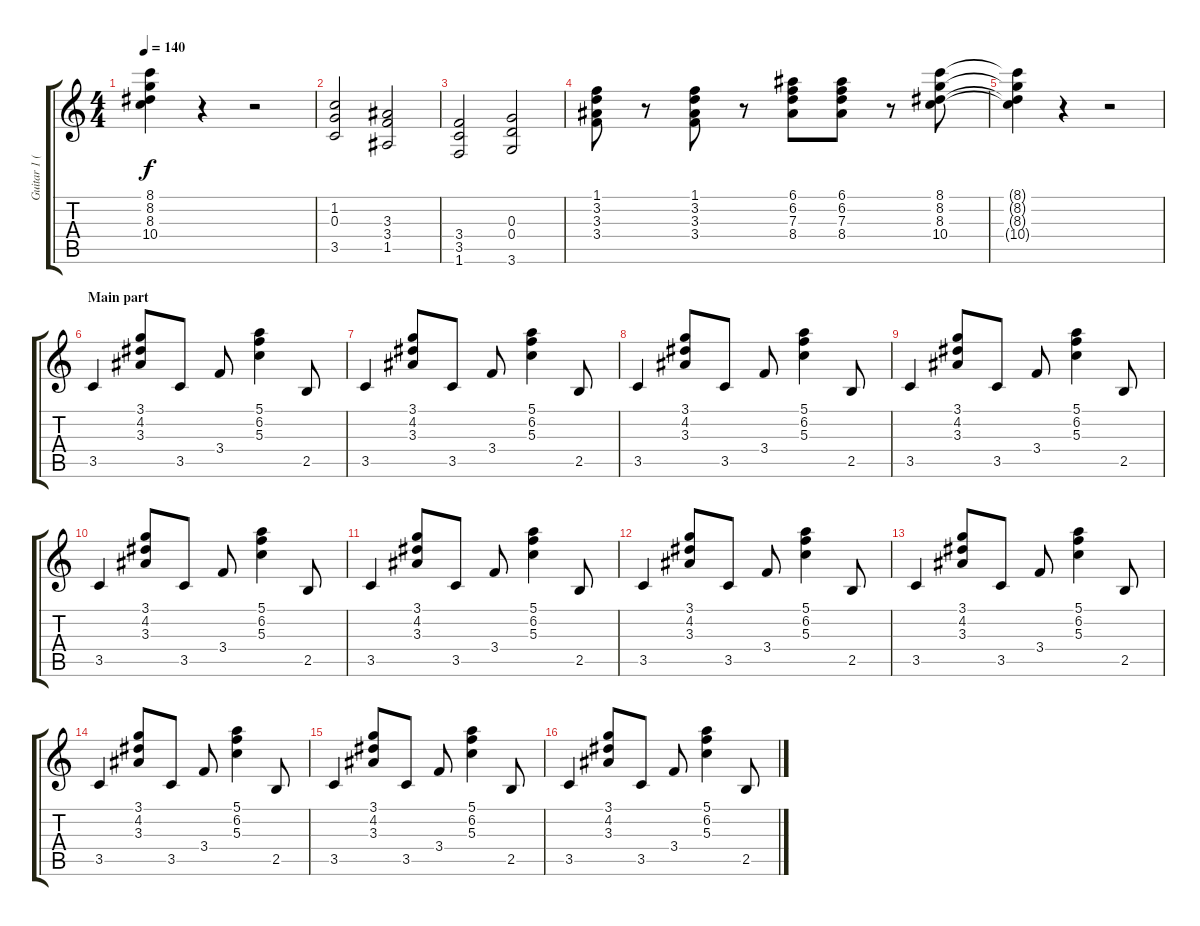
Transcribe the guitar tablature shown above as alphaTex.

\track ("Guitar 1 (rhythm)" "Guitar 1 (") {instrument acousticguitarsteel}
\staff {score tabs}
\tuning (E4 B3 G3 D3 A2 E2) {hide}
\ts (4 4)
\tempo 140
\clef g2
\ks c
(8.1{t} 8.2{t} 8.3{t} 10.4{t}).4{dy f} r.4 r.2 |
(1.2 0.3 3.5).2 (3.3 3.4 1.5).2 |
(3.4 3.5 1.6).2 (0.3 0.4 3.6).2 |
(1.1 3.2 3.3 3.4).8 r.8 (1.1 3.2 3.3 3.4).8 r.8 (6.1 6.2 7.3 8.4).8 (6.1 6.2 7.3 8.4).8 r.8 (8.1 8.2 8.3 10.4).8 |
(8.1{t} 8.2{t} 8.3{t} 10.4{t}).4 r.4 r.2 |
\section ("" "Main part")
3.5.4 (3.1 4.2 3.3).8 3.5.8 3.4.8 (5.1 6.2 5.3).4 2.5.8 |
3.5.4 (3.1 4.2 3.3).8 3.5.8 3.4.8 (5.1 6.2 5.3).4 2.5.8 |
3.5.4 (3.1 4.2 3.3).8 3.5.8 3.4.8 (5.1 6.2 5.3).4 2.5.8 |
3.5.4 (3.1 4.2 3.3).8 3.5.8 3.4.8 (5.1 6.2 5.3).4 2.5.8 |
3.5.4 (3.1 4.2 3.3).8 3.5.8 3.4.8 (5.1 6.2 5.3).4 2.5.8 |
3.5.4 (3.1 4.2 3.3).8 3.5.8 3.4.8 (5.1 6.2 5.3).4 2.5.8 |
3.5.4 (3.1 4.2 3.3).8 3.5.8 3.4.8 (5.1 6.2 5.3).4 2.5.8 |
3.5.4 (3.1 4.2 3.3).8 3.5.8 3.4.8 (5.1 6.2 5.3).4 2.5.8 |
3.5.4 (3.1 4.2 3.3).8 3.5.8 3.4.8 (5.1 6.2 5.3).4 2.5.8 |
3.5.4 (3.1 4.2 3.3).8 3.5.8 3.4.8 (5.1 6.2 5.3).4 2.5.8 |
3.5.4 (3.1 4.2 3.3).8 3.5.8 3.4.8 (5.1 6.2 5.3).4 2.5.8
